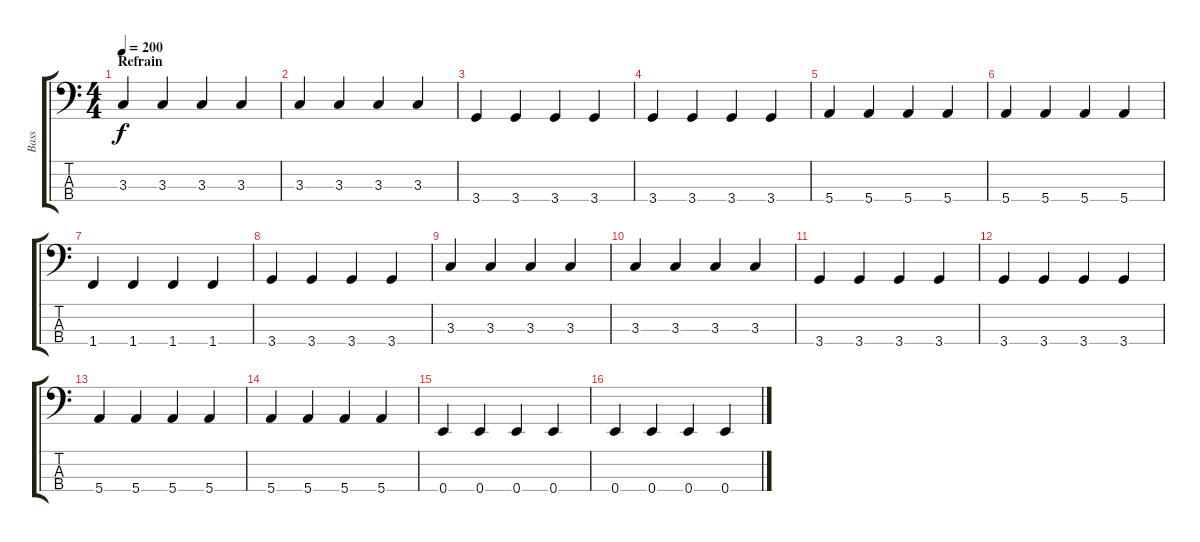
\track ("Bass" "Bass") {instrument slapbass1}
\staff {score tabs}
\tuning (G2 D2 A1 E1) {hide}
\ts (4 4)
\section ("" "Refrain")
\tempo 200
\clef f4
\ks c
3.3.4{dy f} 3.3.4 3.3.4 3.3.4 |
3.3.4 3.3.4 3.3.4 3.3.4 |
3.4.4 3.4.4 3.4.4 3.4.4 |
3.4.4 3.4.4 3.4.4 3.4.4 |
5.4.4 5.4.4 5.4.4 5.4.4 |
5.4.4 5.4.4 5.4.4 5.4.4 |
1.4.4 1.4.4 1.4.4 1.4.4 |
3.4.4 3.4.4 3.4.4 3.4.4 |
3.3.4 3.3.4 3.3.4 3.3.4 |
3.3.4 3.3.4 3.3.4 3.3.4 |
3.4.4 3.4.4 3.4.4 3.4.4 |
3.4.4 3.4.4 3.4.4 3.4.4 |
5.4.4 5.4.4 5.4.4 5.4.4 |
5.4.4 5.4.4 5.4.4 5.4.4 |
0.4.4 0.4.4 0.4.4 0.4.4 |
0.4.4 0.4.4 0.4.4 0.4.4
